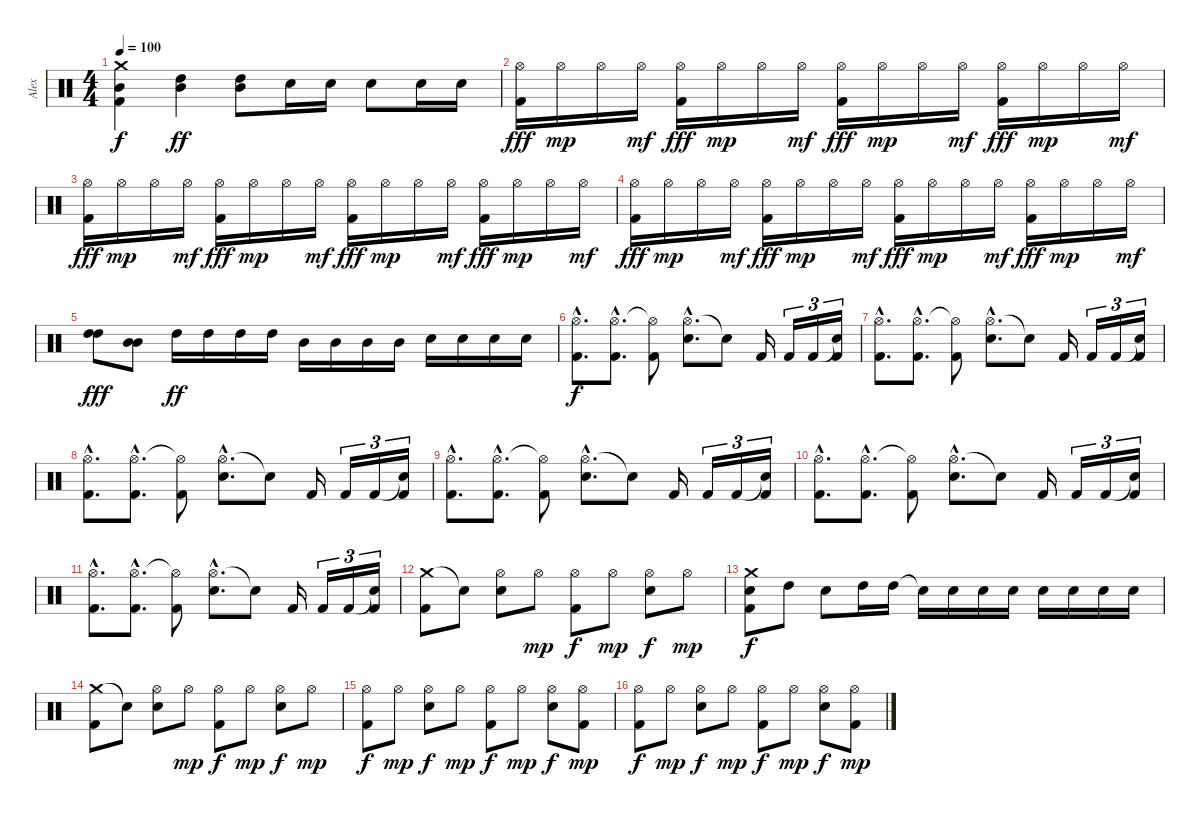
\track ("Alex" "Alex") {instrument percussion}
\staff {score}
\articulation defaults
\ts (4 4)
\tempo 100
\clef neutral
\ks c
("Crash medium (hit)" "Mid Tom (hit)" "Kick (hit) 2").4{dy f} ("High Tom (hit)" "Mid Tom (hit)").4{dy ff} ("High Tom (hit)" "Mid Tom (hit)").8 "Electric Snare (hit)".16 "Electric Snare (hit)".16 "Electric Snare (hit)".8 "Electric Snare (hit)".16 "Electric Snare (hit)".16 |
("Hi-Hat (open)" "Kick (hit) 2").16{dy fff} "Hi-Hat (open)".16{dy mp} "Hi-Hat (open)".16 "Hi-Hat (open)".16{dy mf} ("Hi-Hat (open)" "Kick (hit) 2").16{dy fff} "Hi-Hat (open)".16{dy mp} "Hi-Hat (open)".16 "Hi-Hat (open)".16{dy mf} ("Hi-Hat (open)" "Kick (hit) 2").16{dy fff} "Hi-Hat (open)".16{dy mp} "Hi-Hat (open)".16 "Hi-Hat (open)".16{dy mf} ("Hi-Hat (open)" "Kick (hit) 2").16{dy fff} "Hi-Hat (open)".16{dy mp} "Hi-Hat (open)".16 "Hi-Hat (open)".16{dy mf} |
("Hi-Hat (open)" "Kick (hit) 2").16{dy fff} "Hi-Hat (open)".16{dy mp} "Hi-Hat (open)".16 "Hi-Hat (open)".16{dy mf} ("Hi-Hat (open)" "Kick (hit) 2").16{dy fff} "Hi-Hat (open)".16{dy mp} "Hi-Hat (open)".16 "Hi-Hat (open)".16{dy mf} ("Hi-Hat (open)" "Kick (hit) 2").16{dy fff} "Hi-Hat (open)".16{dy mp} "Hi-Hat (open)".16 "Hi-Hat (open)".16{dy mf} ("Hi-Hat (open)" "Kick (hit) 2").16{dy fff} "Hi-Hat (open)".16{dy mp} "Hi-Hat (open)".16 "Hi-Hat (open)".16{dy mf} |
("Hi-Hat (open)" "Kick (hit) 2").16{dy fff} "Hi-Hat (open)".16{dy mp} "Hi-Hat (open)".16 "Hi-Hat (open)".16{dy mf} ("Hi-Hat (open)" "Kick (hit) 2").16{dy fff} "Hi-Hat (open)".16{dy mp} "Hi-Hat (open)".16 "Hi-Hat (open)".16{dy mf} ("Hi-Hat (open)" "Kick (hit) 2").16{dy fff} "Hi-Hat (open)".16{dy mp} "Hi-Hat (open)".16 "Hi-Hat (open)".16{dy mf} ("Hi-Hat (open)" "Kick (hit) 2").16{dy fff} "Hi-Hat (open)".16{dy mp} "Hi-Hat (open)".16 "Hi-Hat (open)".16{dy mf} |
("High Tom (hit)" "High Tom (hit)").8{dy fff} ("Mid Tom (hit)" "Mid Tom (hit)").8 "High Tom (hit)".16{dy ff} "High Tom (hit)".16 "High Tom (hit)".16 "High Tom (hit)".16 "Mid Tom (hit)".16 "Mid Tom (hit)".16 "Mid Tom (hit)".16 "Mid Tom (hit)".16 "Electric Snare (hit)".16 "Electric Snare (hit)".16 "Electric Snare (hit)".16 "Electric Snare (hit)".16 |
("Hi-Hat (open)"{hac} "Kick (hit) 2"{hac}).8{d dy f} ("Hi-Hat (open)"{hac} "Kick (hit) 2"{hac}).8{d} ("Hi-Hat (open)"{t} "Kick (hit) 2").8 ("Hi-Hat (open)"{hac} "Electric Snare (hit)"{hac}).8{d} "Snare (hit)"{t}.8 "Kick (hit) 2".16 "Kick (hit) 2".16{tu (3 2)} "Kick (hit) 2".16{tu (3 2)} ("Snare (hit)"{t} "Kick (hit) 2").16{tu (3 2)} |
("Hi-Hat (open)"{hac} "Kick (hit) 2"{hac}).8{d} ("Hi-Hat (open)"{hac} "Kick (hit) 2"{hac}).8{d} ("Hi-Hat (open)"{t} "Kick (hit) 2").8 ("Hi-Hat (open)"{hac} "Electric Snare (hit)"{hac}).8{d} "Snare (hit)"{t}.8 "Kick (hit) 2".16 "Kick (hit) 2".16{tu (3 2)} "Kick (hit) 2".16{tu (3 2)} ("Snare (hit)"{t} "Kick (hit) 2").16{tu (3 2)} |
("Hi-Hat (open)"{hac} "Kick (hit) 2"{hac}).8{d} ("Hi-Hat (open)"{hac} "Kick (hit) 2"{hac}).8{d} ("Hi-Hat (open)"{t} "Kick (hit) 2").8 ("Hi-Hat (open)"{hac} "Electric Snare (hit)"{hac}).8{d} "Snare (hit)"{t}.8 "Kick (hit) 2".16 "Kick (hit) 2".16{tu (3 2)} "Kick (hit) 2".16{tu (3 2)} ("Snare (hit)"{t} "Kick (hit) 2").16{tu (3 2)} |
("Hi-Hat (open)"{hac} "Kick (hit) 2"{hac}).8{d} ("Hi-Hat (open)"{hac} "Kick (hit) 2"{hac}).8{d} ("Hi-Hat (open)"{t} "Kick (hit) 2").8 ("Hi-Hat (open)"{hac} "Electric Snare (hit)"{hac}).8{d} "Snare (hit)"{t}.8 "Kick (hit) 2".16 "Kick (hit) 2".16{tu (3 2)} "Kick (hit) 2".16{tu (3 2)} ("Snare (hit)"{t} "Kick (hit) 2").16{tu (3 2)} |
("Hi-Hat (open)"{hac} "Kick (hit) 2"{hac}).8{d} ("Hi-Hat (open)"{hac} "Kick (hit) 2"{hac}).8{d} ("Hi-Hat (open)"{t} "Kick (hit) 2").8 ("Hi-Hat (open)"{hac} "Electric Snare (hit)"{hac}).8{d} "Snare (hit)"{t}.8 "Kick (hit) 2".16 "Kick (hit) 2".16{tu (3 2)} "Kick (hit) 2".16{tu (3 2)} ("Snare (hit)"{t} "Kick (hit) 2").16{tu (3 2)} |
("Hi-Hat (open)"{hac} "Kick (hit) 2"{hac}).8{d} ("Hi-Hat (open)"{hac} "Kick (hit) 2"{hac}).8{d} ("Hi-Hat (open)"{t} "Kick (hit) 2").8 ("Hi-Hat (open)"{hac} "Electric Snare (hit)"{hac}).8{d} "Snare (hit)"{t}.8 "Kick (hit) 2".16 "Kick (hit) 2".16{tu (3 2)} "Kick (hit) 2".16{tu (3 2)} ("Snare (hit)"{t} "Kick (hit) 2").16{tu (3 2)} |
("Crash medium (hit)" "Kick (hit) 2").8 "Snare (hit)"{t}.8 ("Hi-Hat (open)" "Electric Snare (hit)").8 "Hi-Hat (open)".8{dy mp} ("Hi-Hat (open)" "Kick (hit) 2").8{dy f} "Hi-Hat (open)".8{dy mp} ("Hi-Hat (open)" "Electric Snare (hit)").8{dy f} "Hi-Hat (open)".8{dy mp} |
("Crash medium (hit)" "Electric Snare (hit)" "Kick (hit) 2").8{dy f} "High Tom (hit)".8 "Electric Snare (hit)".8 "High Tom (hit)".16 "High Tom (hit)".16 "Snare (hit)"{t}.16 "Electric Snare (hit)".16 "Electric Snare (hit)".16 "Electric Snare (hit)".16 "Electric Snare (hit)".16 "Electric Snare (hit)".16 "Electric Snare (hit)".16 "Electric Snare (hit)".16 |
("Crash medium (hit)" "Kick (hit) 2").8 "Snare (hit)"{t}.8 ("Hi-Hat (open)" "Electric Snare (hit)").8 "Hi-Hat (open)".8{dy mp} ("Hi-Hat (open)" "Kick (hit) 2").8{dy f} "Hi-Hat (open)".8{dy mp} ("Hi-Hat (open)" "Electric Snare (hit)").8{dy f} "Hi-Hat (open)".8{dy mp} |
("Hi-Hat (open)" "Kick (hit) 2").8{dy f} "Hi-Hat (open)".8{dy mp} ("Hi-Hat (open)" "Electric Snare (hit)").8{dy f} "Hi-Hat (open)".8{dy mp} ("Hi-Hat (open)" "Kick (hit) 2").8{dy f} "Hi-Hat (open)".8{dy mp} ("Hi-Hat (open)" "Electric Snare (hit)").8{dy f} ("Hi-Hat (open)" "Kick (hit) 2").8{dy mp} |
("Hi-Hat (open)" "Kick (hit) 2").8{dy f} "Hi-Hat (open)".8{dy mp} ("Hi-Hat (open)" "Electric Snare (hit)").8{dy f} "Hi-Hat (open)".8{dy mp} ("Hi-Hat (open)" "Kick (hit) 2").8{dy f} "Hi-Hat (open)".8{dy mp} ("Hi-Hat (open)" "Electric Snare (hit)").8{dy f} ("Hi-Hat (open)" "Kick (hit) 2").8{dy mp}
